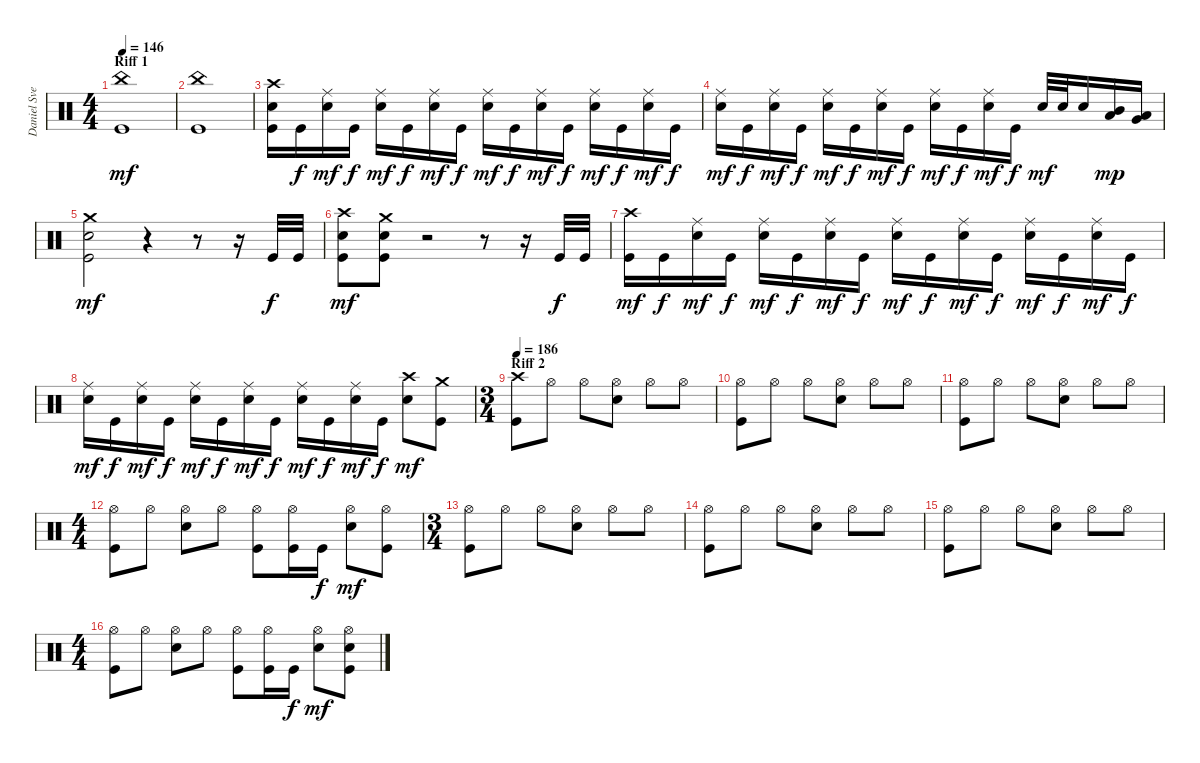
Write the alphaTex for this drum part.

\track ("Daniel Svensson" "Daniel Sve") {instrument percussion}
\staff {score}
\articulation defaults
\ts (4 4)
\section ("" "Riff 1")
\tempo 146
\clef neutral
\ks c
("Kick (hit)" "China (hit)").1{dy mf} |
("Kick (hit)" "China (hit)").1 |
("Kick (hit)" "Electric Snare (hit)" "Crash high (hit)").16 "Kick (hit)".16{dy f} ("Electric Snare (hit)" "Ride (middle)").16{dy mf} "Kick (hit)".16{dy f} ("Electric Snare (hit)" "Ride (middle)").16{dy mf} "Kick (hit)".16{dy f} ("Electric Snare (hit)" "Ride (middle)").16{dy mf} "Kick (hit)".16{dy f} ("Electric Snare (hit)" "Ride (middle)").16{dy mf} "Kick (hit)".16{dy f} ("Electric Snare (hit)" "Ride (middle)").16{dy mf} "Kick (hit)".16{dy f} ("Electric Snare (hit)" "Ride (middle)").16{dy mf} "Kick (hit)".16{dy f} ("Electric Snare (hit)" "Ride (middle)").16{dy mf} "Kick (hit)".16{dy f} |
("Electric Snare (hit)" "Ride (middle)").16{dy mf} "Kick (hit)".16{dy f} ("Electric Snare (hit)" "Ride (middle)").16{dy mf} "Kick (hit)".16{dy f} ("Electric Snare (hit)" "Ride (middle)").16{dy mf} "Kick (hit)".16{dy f} ("Electric Snare (hit)" "Ride (middle)").16{dy mf} "Kick (hit)".16{dy f} ("Electric Snare (hit)" "Ride (middle)").16{dy mf} "Kick (hit)".16{dy f} ("Electric Snare (hit)" "Ride (middle)").16{dy mf} "Kick (hit)".16{dy f} "Electric Snare (hit)".32{dy mf} "Electric Snare (hit)".32 "Electric Snare (hit)".16 ("Low Tom (hit)" "Mid Tom (hit)").16{dy mp} ("Very Low Tom (hit)" "Low Tom (hit)").16 |
("Kick (hit)" "Electric Snare (hit)" "Crash medium (hit)").2{dy mf} r.4 r.8 r.16 "Kick (hit)".32{dy f} "Kick (hit)".32 |
("Kick (hit)" "Electric Snare (hit)" "Crash high (hit)").8{dy mf} ("Kick (hit)" "Electric Snare (hit)" "Crash medium (hit)").8 r.2 r.8 r.16 "Kick (hit)".32{dy f} "Kick (hit)".32 |
("Kick (hit)" "Crash high (hit)").16{dy mf} "Kick (hit)".16{dy f} ("Electric Snare (hit)" "Ride (middle)").16{dy mf} "Kick (hit)".16{dy f} ("Electric Snare (hit)" "Ride (middle)").16{dy mf} "Kick (hit)".16{dy f} ("Electric Snare (hit)" "Ride (middle)").16{dy mf} "Kick (hit)".16{dy f} ("Electric Snare (hit)" "Ride (middle)").16{dy mf} "Kick (hit)".16{dy f} ("Electric Snare (hit)" "Ride (middle)").16{dy mf} "Kick (hit)".16{dy f} ("Electric Snare (hit)" "Ride (middle)").16{dy mf} "Kick (hit)".16{dy f} ("Electric Snare (hit)" "Ride (middle)").16{dy mf} "Kick (hit)".16{dy f} |
("Electric Snare (hit)" "Ride (middle)").16{dy mf} "Kick (hit)".16{dy f} ("Electric Snare (hit)" "Ride (middle)").16{dy mf} "Kick (hit)".16{dy f} ("Electric Snare (hit)" "Ride (middle)").16{dy mf} "Kick (hit)".16{dy f} ("Electric Snare (hit)" "Ride (middle)").16{dy mf} "Kick (hit)".16{dy f} ("Electric Snare (hit)" "Ride (middle)").16{dy mf} "Kick (hit)".16{dy f} ("Electric Snare (hit)" "Ride (middle)").16{dy mf} "Kick (hit)".16{dy f} ("Electric Snare (hit)" "Crash high (hit)").8{dy mf} ("Kick (hit)" "Crash medium (hit)").8 |
\ts (3 4)
\section ("" "Riff 2")
\tempo 186
("Kick (hit)" "Crash high (hit)").8 "Hi-Hat (open)".8 "Hi-Hat (open)".8 ("Electric Snare (hit)" "Hi-Hat (open)").8 "Hi-Hat (open)".8 "Hi-Hat (open)".8 |
("Kick (hit)" "Hi-Hat (open)").8 "Hi-Hat (open)".8 "Hi-Hat (open)".8 ("Electric Snare (hit)" "Hi-Hat (open)").8 "Hi-Hat (open)".8 "Hi-Hat (open)".8 |
("Kick (hit)" "Hi-Hat (open)").8 "Hi-Hat (open)".8 "Hi-Hat (open)".8 ("Electric Snare (hit)" "Hi-Hat (open)").8 "Hi-Hat (open)".8 "Hi-Hat (open)".8 |
\ts (4 4)
("Kick (hit)" "Hi-Hat (open)").8 "Hi-Hat (open)".8 ("Electric Snare (hit)" "Hi-Hat (open)").8 "Hi-Hat (open)".8 ("Kick (hit)" "Hi-Hat (open)").8 ("Kick (hit)" "Hi-Hat (open)").16 "Kick (hit)".16{dy f} ("Electric Snare (hit)" "Hi-Hat (open)").8{dy mf} ("Kick (hit)" "Hi-Hat (open)").8 |
\ts (3 4)
("Kick (hit)" "Hi-Hat (open)").8 "Hi-Hat (open)".8 "Hi-Hat (open)".8 ("Electric Snare (hit)" "Hi-Hat (open)").8 "Hi-Hat (open)".8 "Hi-Hat (open)".8 |
("Kick (hit)" "Hi-Hat (open)").8 "Hi-Hat (open)".8 "Hi-Hat (open)".8 ("Electric Snare (hit)" "Hi-Hat (open)").8 "Hi-Hat (open)".8 "Hi-Hat (open)".8 |
("Kick (hit)" "Hi-Hat (open)").8 "Hi-Hat (open)".8 "Hi-Hat (open)".8 ("Electric Snare (hit)" "Hi-Hat (open)").8 "Hi-Hat (open)".8 "Hi-Hat (open)".8 |
\ts (4 4)
("Kick (hit)" "Hi-Hat (open)").8 "Hi-Hat (open)".8 ("Electric Snare (hit)" "Hi-Hat (open)").8 "Hi-Hat (open)".8 ("Kick (hit)" "Hi-Hat (open)").8 ("Kick (hit)" "Hi-Hat (open)").16 "Kick (hit)".16{dy f} ("Electric Snare (hit)" "Hi-Hat (open)").8{dy mf} ("Kick (hit)" "Electric Snare (hit)" "Hi-Hat (open)").8
